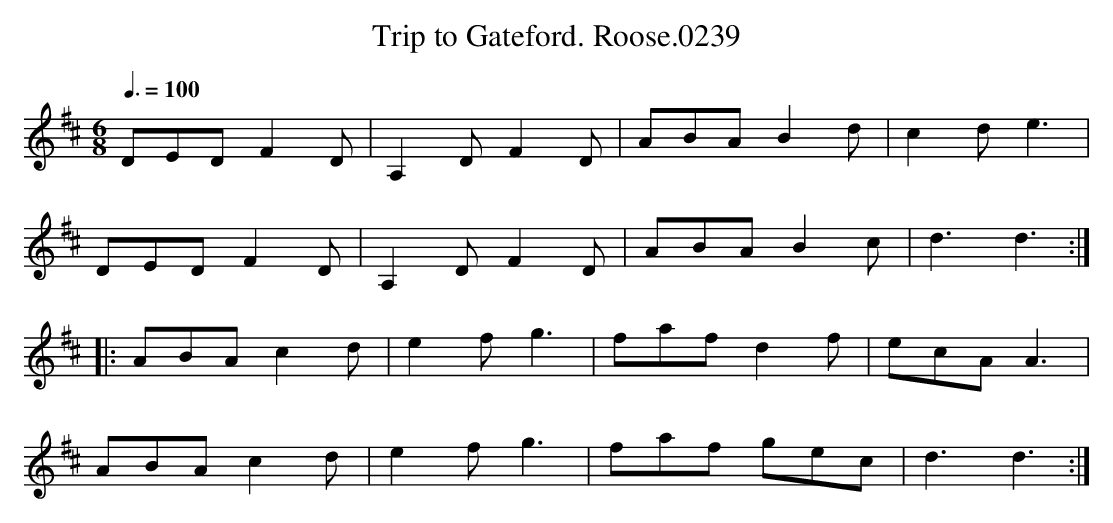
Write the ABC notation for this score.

X:1
T:Trip to Gateford. Roose.0239
M:6/8
L:1/8
Q:3/8=100
K:D
DED F2D|A,2D F2D|ABA B2d|c2d e3|
DED F2D|A,2D F2D|ABA B2c|d3 d3:|
|:ABA c2d|e2f g3|faf d2f|ecA A3|
ABA c2d|e2f g3|faf gec|d3 d3:|
